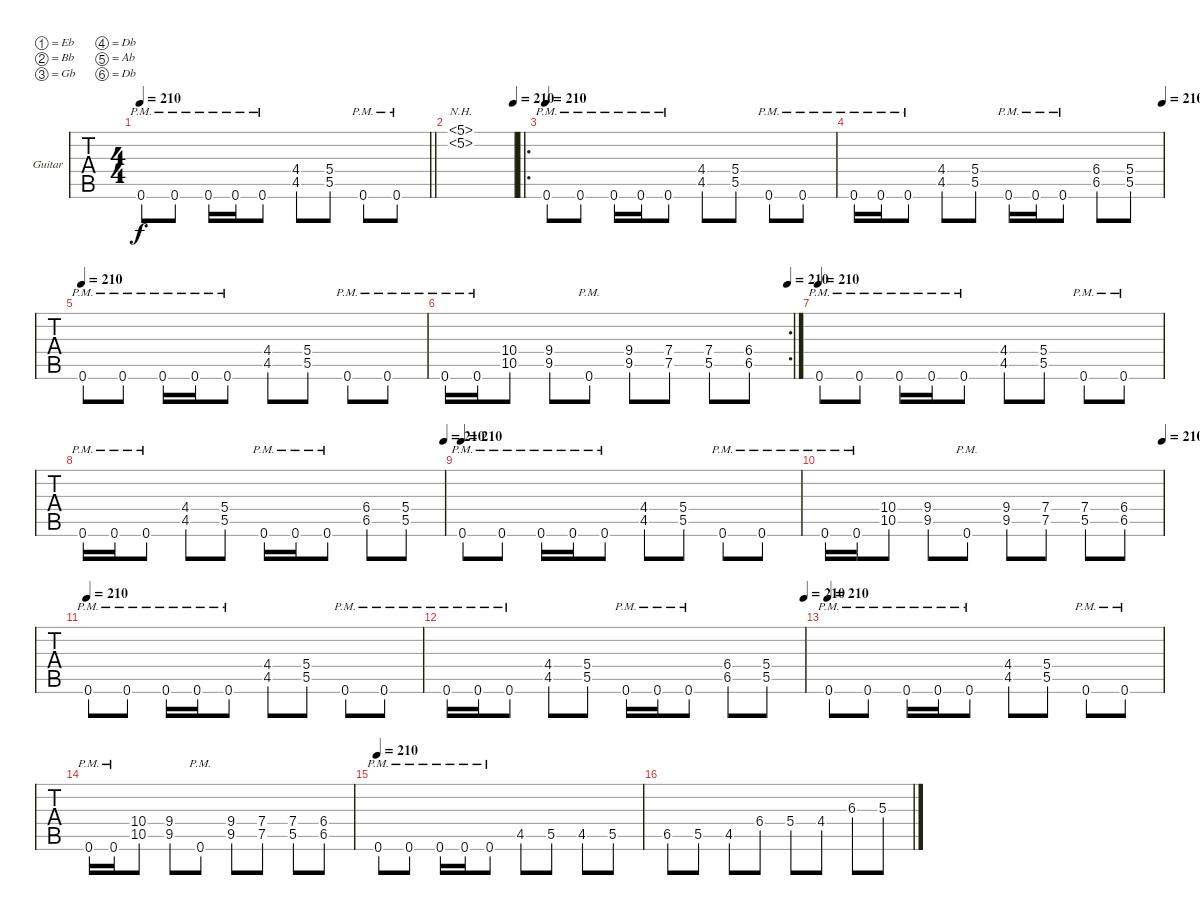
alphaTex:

\bracketExtendMode groupsimilarinstruments
\firstSystemTrackNameOrientation horizontal
\otherSystemsTrackNameOrientation horizontal
\track ("Felipe" "Guitar") {instrument distortionguitar}
\staff {tabs}
\tuning (Eb4 Bb3 Gb3 Db3 Ab2 Db2)
\ts (4 4)
\tempo 210
\clef g2
\barLineRight lightlight
\ks c
0.6{pm acc #}.8{dy f} 0.6{pm acc #}.8 0.6{pm acc #}.16 0.6{pm acc #}.16 0.6{pm acc #}.8 (4.4 4.5).8 (5.4{acc #} 5.5{acc #}).8 0.6{pm acc #}.8 0.6{pm acc #}.8 |
\tempo (210 1)
(5.1{nh acc #} 5.2{nh acc #}).1 |
\ro
\tempo 210
0.6{pm acc #}.8 0.6{pm acc #}.8 0.6{pm acc #}.16 0.6{pm acc #}.16 0.6{pm acc #}.8 (4.4 4.5).8 (5.4{acc #} 5.5{acc #}).8 0.6{pm acc #}.8 0.6{pm acc #}.8 |
\tempo (210 1)
0.6{pm acc #}.16 0.6{pm acc #}.16 0.6{pm acc #}.8 (4.4 4.5).8 (5.4{acc #} 5.5{acc #}).8 0.6{pm acc #}.16 0.6{pm acc #}.16 0.6{pm acc #}.8 (6.4 6.5).8 (5.4{acc #} 5.5{acc #}).8 |
\tempo 210
0.6{pm acc #}.8 0.6{pm acc #}.8 0.6{pm acc #}.16 0.6{pm acc #}.16 0.6{pm acc #}.8 (4.4 4.5).8 (5.4{acc #} 5.5{acc #}).8 0.6{pm acc #}.8 0.6{pm acc #}.8 |
\rc 2
\tempo (210 1)
0.6{pm acc #}.16 0.6{pm acc #}.16 (10.4 10.5{acc #}).8 (9.4{acc #} 9.5).8 0.6{pm acc #}.8 (9.4{acc #} 9.5).8 (7.4{acc #} 7.5{acc #}).8 (7.4{acc #} 5.5{acc #}).8 (6.4 6.5).8 |
\tempo 210
0.6{pm acc #}.8 0.6{pm acc #}.8 0.6{pm acc #}.16 0.6{pm acc #}.16 0.6{pm acc #}.8 (4.4 4.5).8 (5.4{acc #} 5.5{acc #}).8 0.6{pm acc #}.8 0.6{pm acc #}.8 |
\tempo (210 1)
0.6{pm acc #}.16 0.6{pm acc #}.16 0.6{pm acc #}.8 (4.4 4.5).8 (5.4{acc #} 5.5{acc #}).8 0.6{pm acc #}.16 0.6{pm acc #}.16 0.6{pm acc #}.8 (6.4 6.5).8 (5.4{acc #} 5.5{acc #}).8 |
\tempo 210
0.6{pm acc #}.8 0.6{pm acc #}.8 0.6{pm acc #}.16 0.6{pm acc #}.16 0.6{pm acc #}.8 (4.4 4.5).8 (5.4{acc #} 5.5{acc #}).8 0.6{pm acc #}.8 0.6{pm acc #}.8 |
\tempo (210 1)
0.6{pm acc #}.16 0.6{pm acc #}.16 (10.4 10.5{acc #}).8 (9.4{acc #} 9.5).8 0.6{pm acc #}.8 (9.4{acc #} 9.5).8 (7.4{acc #} 7.5{acc #}).8 (7.4{acc #} 5.5{acc #}).8 (6.4 6.5).8 |
\tempo 210
0.6{pm acc #}.8 0.6{pm acc #}.8 0.6{pm acc #}.16 0.6{pm acc #}.16 0.6{pm acc #}.8 (4.4 4.5).8 (5.4{acc #} 5.5{acc #}).8 0.6{pm acc #}.8 0.6{pm acc #}.8 |
\tempo (210 1)
0.6{pm acc #}.16 0.6{pm acc #}.16 0.6{pm acc #}.8 (4.4 4.5).8 (5.4{acc #} 5.5{acc #}).8 0.6{pm acc #}.16 0.6{pm acc #}.16 0.6{pm acc #}.8 (6.4 6.5).8 (5.4{acc #} 5.5{acc #}).8 |
\tempo 210
0.6{pm acc #}.8 0.6{pm acc #}.8 0.6{pm acc #}.16 0.6{pm acc #}.16 0.6{pm acc #}.8 (4.4 4.5).8 (5.4{acc #} 5.5{acc #}).8 0.6{pm acc #}.8 0.6{pm acc #}.8 |
0.6{pm acc #}.16 0.6{pm acc #}.16 (10.4 10.5{acc #}).8 (9.4{acc #} 9.5).8 0.6{pm acc #}.8 (9.4{acc #} 9.5).8 (7.4{acc #} 7.5{acc #}).8 (7.4{acc #} 5.5{acc #}).8 (6.4 6.5).8 |
\tempo 210
0.6{pm acc #}.8 0.6{pm acc #}.8 0.6{pm acc #}.16 0.6{pm acc #}.16 0.6{pm acc #}.8 4.5.8 5.5{acc #}.8 4.5.8 5.5{acc #}.8 |
6.5.8 5.5{acc #}.8 4.5.8 6.4.8 5.4{acc #}.8 4.4.8 6.3.8 5.3.8
